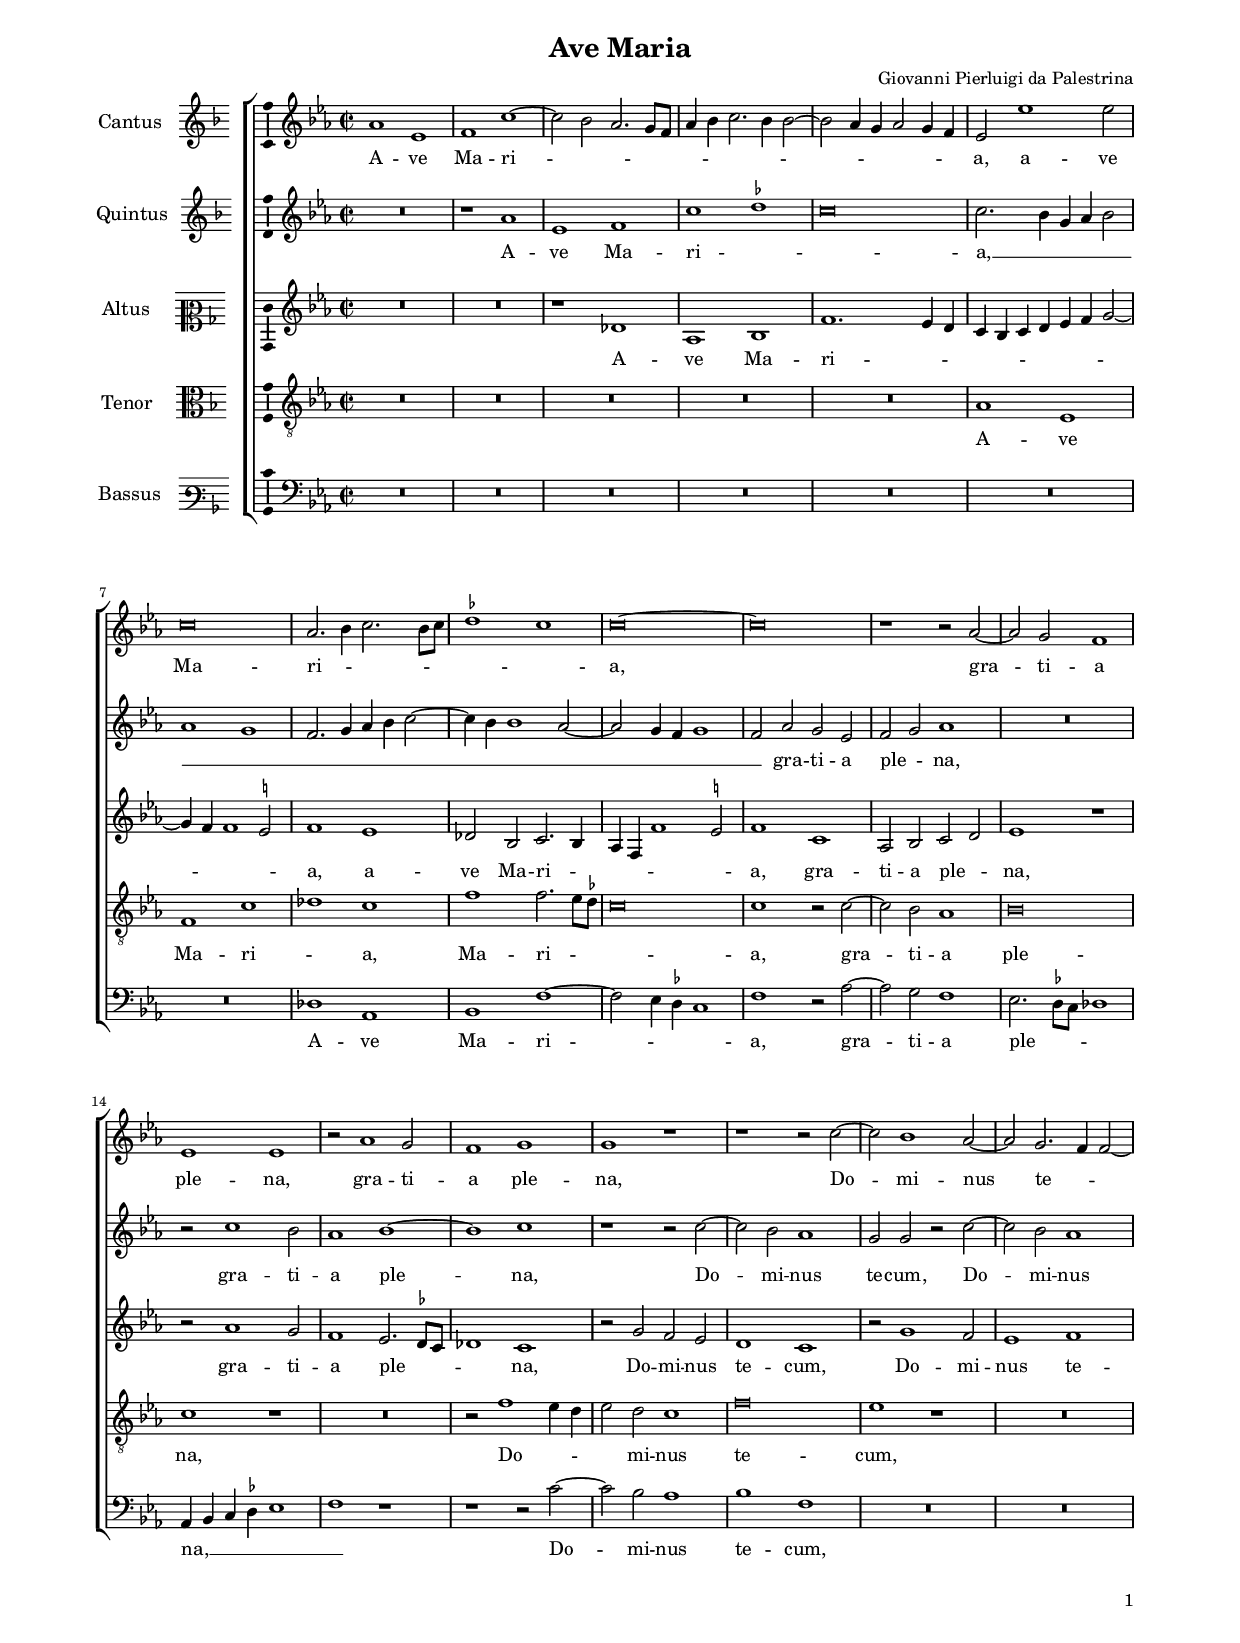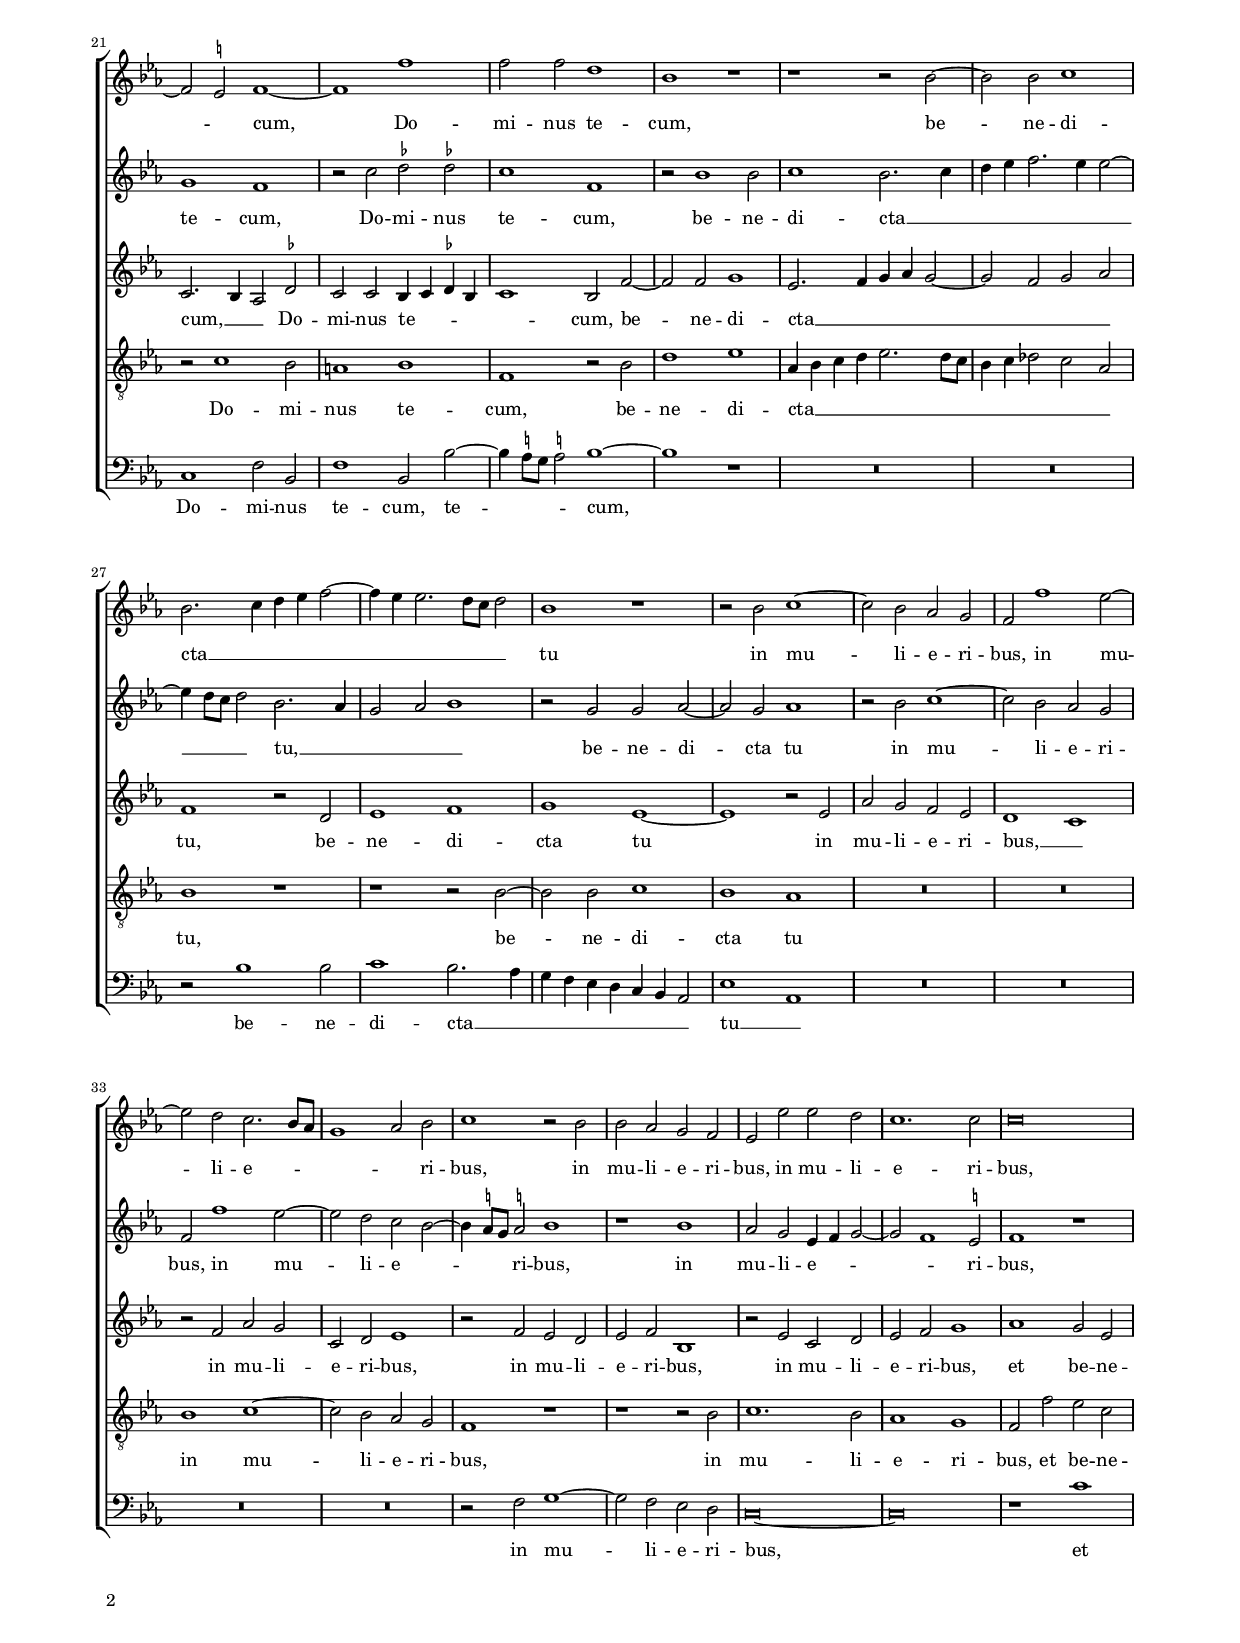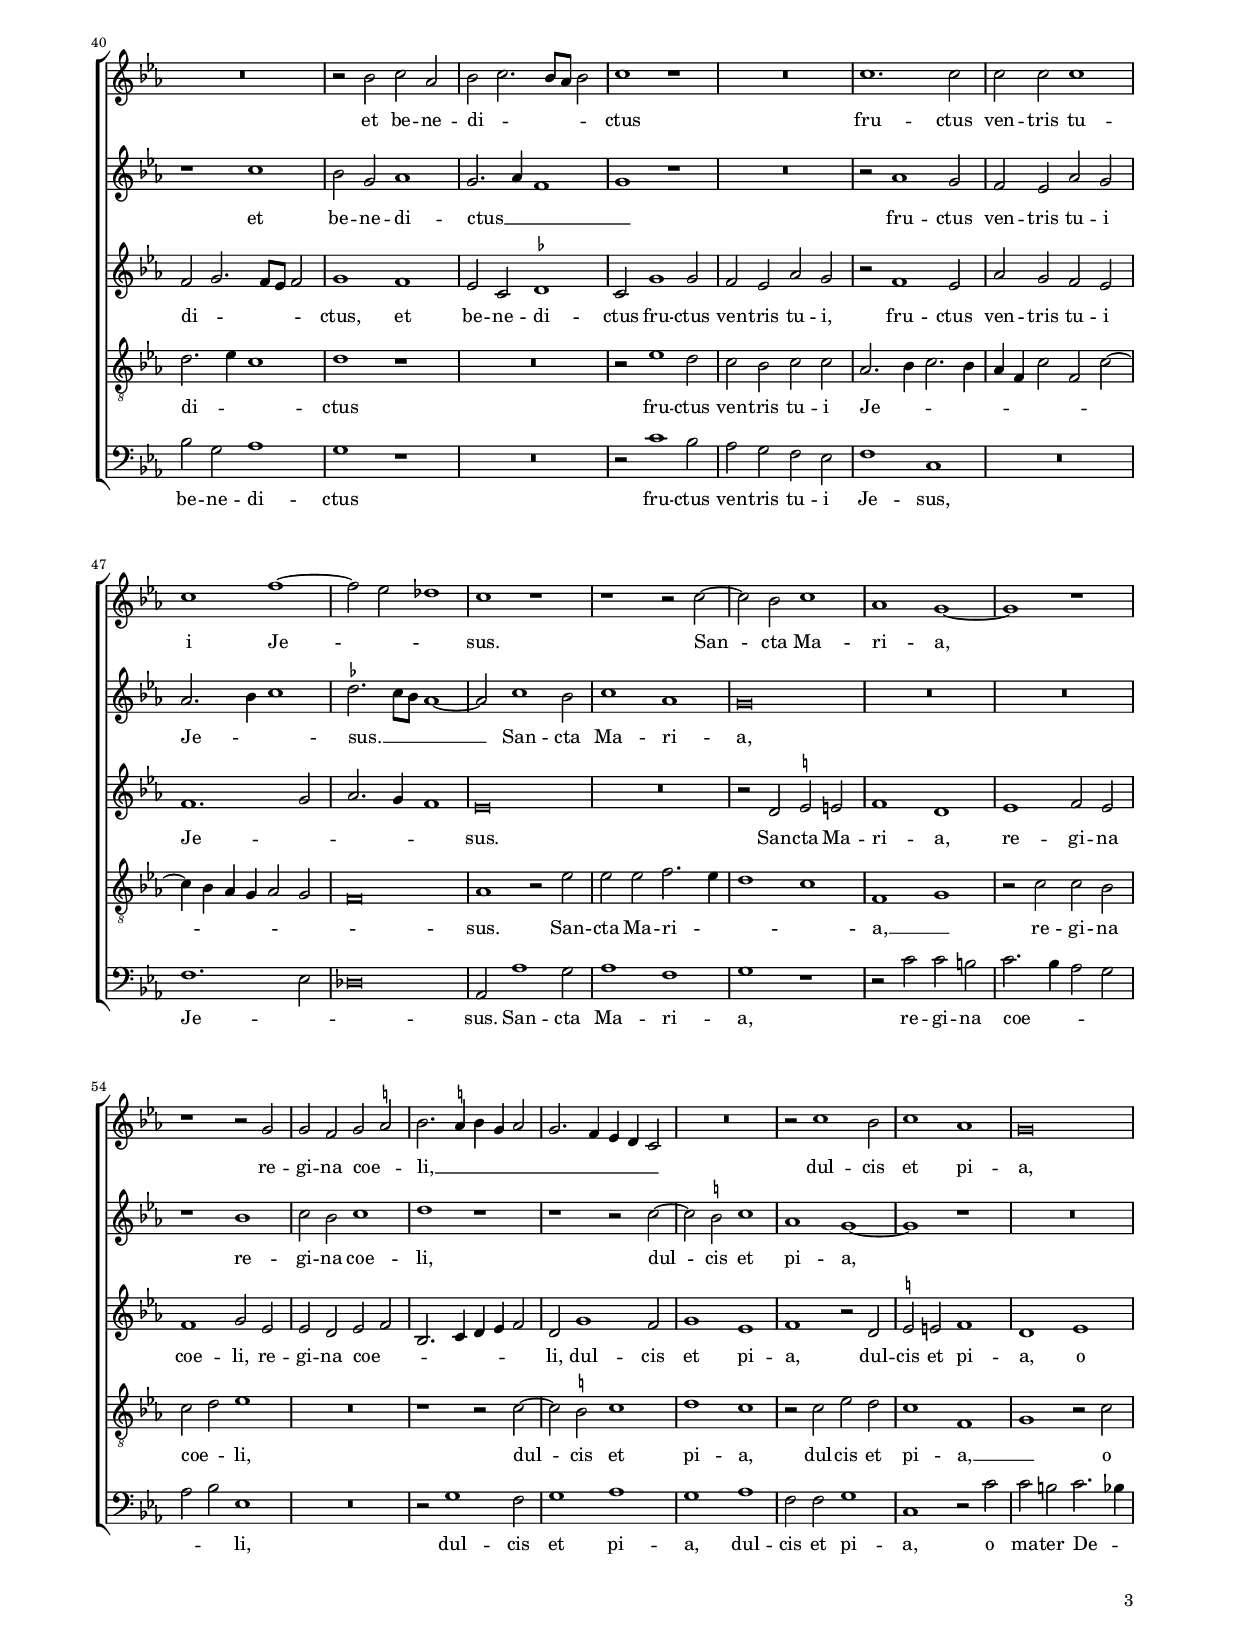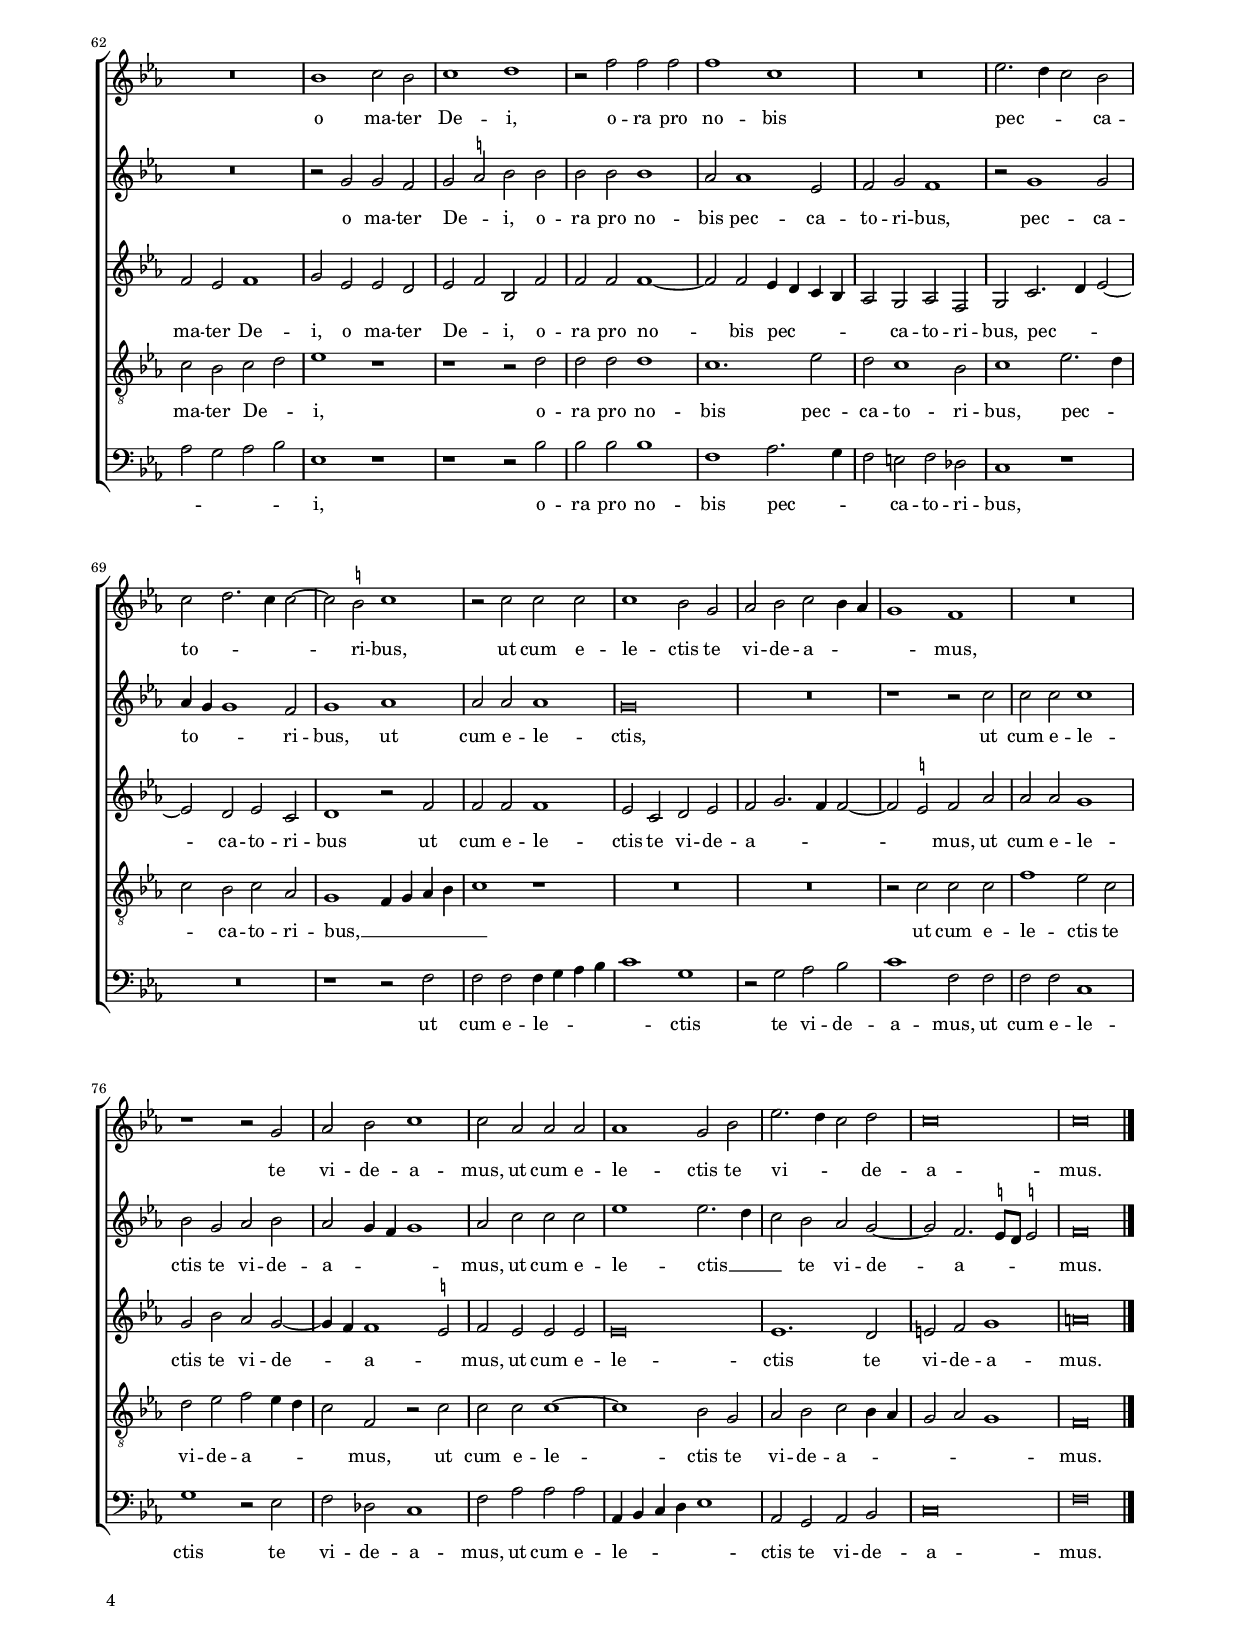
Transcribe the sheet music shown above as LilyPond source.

\header
{
  title="Ave Maria"
  composer="Giovanni Pierluigi da Palestrina"
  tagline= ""
}

\version "2.20.0"
\language deutsch
#(set-global-staff-size 15)
% #(set-default-paper-size "letter")
#(ly:set-option 'point-and-click #f)


\paper
	{
	top-margin = 1.8 \cm
	bottom-margin = 1.2 \cm
	left-margin = 1.8 \cm
	right-margin = 1.8 \cm
	ragged-bottom = ##f
	ragged-last-bottom = ##t
	print-page-number = ##f
	system-system-spacing = #'((basic-distance . 17) (minimum-distance . 14) (padding . 7) (strechability . 150))
    oddFooterMarkup=\markup   \fill-line { "" \fromproperty #'page:page-number-string }
    evenFooterMarkup=\markup  \fill-line { \fromproperty #'page:page-number-string "" }
    last-bottom-spacing = #'((basic-distance . 12) (minimum-distance . 7) (padding . 4))
	systems-per-page = 3
    page-count = 4
%	min-systems-per-page = 3
%	print-all-headers = ##t
%	print-first-page-number = ##t
%	first-page-number = 1
	}

	
global = {
    % \set Staff.autoBeaming = ##f
	\key f \major
	\time 2/2 \set Score.measureLength = #(ly:make-moment 2/1)
    \set Score.tempoHideNote = ##t
    \tempo 2 = 90
    \skip 1*2*82 \bar "|."
	}

	ficta = { \once \set suggestAccidentals = ##t }

	forget = #(define-music-function (music) (ly:music?) #{
		\accidentalStyle forget
		$music
		\accidentalStyle default
		#})


incipitcantus = \markup { \score {
	{
	\set Staff.instrumentName = \markup { \fontsize #1 "Cantus" }
	\key f \major
	\clef violin
	s4 \bar ""
	}
	\layout  {
	raggedright = ##t
	indent = 1.6 \cm
	line-width = 2.2\cm
	\context { \Staff \remove Time_signature_engraver }
	\override Staff.Clef.Y-extent = #'(0 . 0)
	}} \hspace #1 }
      
      
incipitquintus = \markup { \score {
	{
	\set Staff.instrumentName = \markup { \fontsize #1 "Quintus" }
	\key f \major
	\clef violin
	s4 \bar ""
	}
	\layout  {
	raggedright = ##t
	indent = 1.6 \cm
	line-width = 2.2\cm
	\context { \Staff \remove Time_signature_engraver }
	\override Staff.Clef.Y-extent = #'(0 . 0)
	}} \hspace #1 }
      
      
incipitaltus = \markup { \score {
	{
	\set Staff.instrumentName = \markup { \fontsize #1 "Altus" }
	\key f \major
	\clef mezzosoprano
	s4 \bar ""
	}
	\layout  {
	raggedright = ##t
	indent = 1.6 \cm
	line-width = 2.2\cm
	\context { \Staff \remove Time_signature_engraver }
	\override Staff.Clef.Y-extent = #'(0 . 0)
	}} \hspace #1 }


incipittenor = \markup { \score {
	{
	\set Staff.instrumentName = \markup { \fontsize #1 "Tenor" }
	\key f \major
	\clef alto
	s4 \bar ""
	}
	\layout  {
	raggedright = ##t
	indent = 1.6 \cm
	line-width = 2.2\cm
	\context { \Staff \remove Time_signature_engraver }
	\override Staff.Clef.Y-extent = #'(0 . 0)
	}} \hspace #1 }

      
incipitbassus = \markup { \score {
	{
	\set Staff.instrumentName = \markup { \fontsize #1 "Bassus" }
	\key f \major
	\clef varbaritone
	s4 \bar ""
	}
	\layout  {
	raggedright = ##t
	indent = 1.6 \cm
	line-width = 2.2\cm
	\context { \Staff \remove Time_signature_engraver }
	\override Staff.Clef.Y-extent = #'(0 . 0)
	}} \hspace #1 }


cantus =  \relative c''
	{
	b1 f
	g1 d'~
	d2 c b2. a8 g
	b4 c d2. c4 c2~
%5
	c2 b4 a b2 a4 g |
	f2 f'1 f2
	d\breve
	b2. c4 d2. c8 d
	\ficta es1 d
%10
	d\breve~ |
	d\breve
	r1 r2 b~
	b2 a g1
	f1 f
%15
	r2 b1 a2 |
	g1 a
	a1 r
	r1 r2 d~
	d2 c1 b2~
%20
	b2 a2. g4 g2~ |
	g2 \ficta fis g1~
	g1 g'
	g2 g e1
	c1 r
%25
	r1 r2 c~ |
	c2 c d1
	c2. d4 e f g2~
	g4 f f2. e8 d e2
	c1 r
%30
	r2 c d1~ |
	d2 c b a
	g2 g'1 f2~
	f2 e d2. c8 b
	a1 b2 c
%35
	d1 r2 c |
	c2 b a g
	f2 f' f e
	d1. d2
	d\breve
%40
	R\breve |
	r2 c d b
	c2 d2. c8 b c2
	d1 r
	R\breve
%45
	d1. d2 |
	d2 d d1
	d1 g~
	g2 f es1
	d1 r
%50
	r1 r2 d~ |
	d2 c d1
	b1 a~
	a1 r
	r1 r2 a
%55
	a2 g a \ficta h |
	c2. \ficta h4 c a \forget b2
	a2. g4 f e d2
	R\breve
	r2 d'1 c2
%60
	d1 b |
	a\breve
	R\breve
	c1 d2 c
	d1 e
%65
	r2 g g g |
	g1 d
	R\breve
	f2. e4 d2 c
	d2 e2. d4 d2~
%70
	d2 \ficta cis d1 |
	r2 d d d
	d1 c2 a
	b2 c d c4 b
	a1 g
%75
	R\breve |
	r1 r2 a
	b2 c d1
	d2 b b b
	b1 a2 c
%80
	f2. e4 d2 e |
	d\breve
	d\breve |
	}


quintus =  \relative c''
    {
	R\breve
	r1 b
	f1 g
	d'1 \ficta es
%5
	d\breve |
	d2. c4 a b c2
	b1 a
	g2. a4 b c d2~
	d4 c c1 b2~
%10
	b2 a4 g a1 |
	g2 b a f
	g2 a b1
	R\breve
	r2 d1 c2
%15
	b1 c~ |
	c1 d
	r1 r2 d~
	d2 c b1
	a2 a r d~
%20
	d2 c b1 |
	a1 g
	r2 d' \ficta es \ficta es!
	d1 g,
	r2 c1 c2
%25
	d1 c2. d4 |
	e4 f g2. f4 f2~
	f4 e8 d e2 c2. b4
	a2 b c1
	r2 a a b~
%30
	b2 a b1 |
	r2 c d1~
	d2 c b a
	g2 g'1 f2~
	f2 e d c~
%35
	c4 \ficta h8 a \ficta h!2 c1 |
	r1 c
	b2 a f4 g a2~
	a2 g1 \ficta fis2
	g1 r
%40
	r1 d' |
	c2 a b1
	a2. b4 g1
	a1 r
	R\breve
%45
	r2 b1 a2 |
	g2 f b a
	b2. c4 d1
	\ficta es2. d8 c b1~
	b2 d1 c2
%50
	d1 b |
	a\breve
	R\breve
	R\breve
	r1 c
%55
	d2 c d1 |
	e1 r
	r1 r2 d~
	d2 \ficta cis d1
	b1 a~
%60
	a1 r |
	R\breve
	R\breve
	r2 a a g
	a2 \ficta h c c
%65
	c2 c c1 |
	b2 b1 f2
	g2 a g1
	r2 a1 a2
	b4 a a1 g2
%70
	a1 b |
	b2 b b1
	a\breve
	R\breve
	r1 r2 d
%75
	d2 d d1 |
	c2 a b c
	b2 a4 g a1
	b2 d d d
	f1 f2. e4
%80
	d2 c b a~ |
	a2 g2. \ficta fis8 e \ficta fis!2
	g\breve |
	
	
%85
	
	
	
	
	
%90
	
	
	
	
	
%95
	
	
	
	
	
%100
	
	
	
	
	
%105
	
	
	
	
	
%110
	
	
	
	
	
%115
	
	}


altus =  \relative c'
	{
	R\breve
	R\breve
	r1 es
	b1 c |
%5
	g'1. f4 e |
	d4 c d e f g a2~
	a4 g g1 \ficta fis2
	g1 f
	es2 c d2. c4
%10
	b4 g g'1 \ficta fis2 |
	g1 d
	b2 c d e
	f1 r
	r2 b1 a2
%15
	g1 f2. \ficta es8 d |
	es1 d
	r2 a' g f
	e1 d
	r2 a'1 g2
%20
	f1 g |
	d2. c4 b2 \ficta es
	d2 d c4 d \ficta es c
	d1 c2 g'~
	g2 g a1
%25
	f2. g4 a b a2~ |
	a2 g a b
	g1 r2 e
	f1 g
	a1 f~
%30
	f1 r2 f |
	b2 a g f
	e1 d
	r2 g b a
	d,2 e f1
%35
	r2 g f e |
	f2 g c,1
	r2 f d e
	f2 g a1
	b1 a2 f
%40
	g2 a2. g8 f g2 |
    a1 g
	f2 d \ficta es1
	d2 a'1 a2
	g2 f b a
%45
	r2 g1 f2 |
	b2 a g f
	g1. a2
	b2. a4 g1
	f\breve
%50
	R\breve |
	r2 e \ficta fis fis!
	g1 e
	f1 g2 f
	g1 a2 f
%55
	f2 e f g |
	c,2. d4 e f g2
	e2 a1 g2
	a1 f
	g1 r2 e
%60
	\ficta fis2 fis! g1 |
	e1 f
	g2 f g1
	a2 f f e
	f2 g c, g'
%65
	g2 g g1~ |
	g2 g f4 e d c
	b2 a b g
	a2 d2. e4 f2~
	f2 e f d
%70
	e1 r2 g |
	g2 g g1
	f2 d e f
	g2 a2. g4 g2~
	g2 \ficta fis g b
%75
	b2 b a1 |
	a2 c b a~
	a4 g g1 \ficta fis2
	g2 f f f
	f\breve
%80
	f1. e2 |
	fis2 g a1
	h\breve |
	}


tenor  =  \relative c'
	{
	R\breve
	R\breve
	R\breve
	R\breve
%5
	R\breve |
	b1 f
	g1 d'
	es1 d
	g1 g2. f8 \ficta es
%10
	d\breve |
	d1 r2 d~
	d2 c b1
	c\breve
	d1 r
%15
	R\breve |
	r2 g1 f4 e
	f2 e d1
	g\breve
	f1 r
%20
	R\breve |
	r2 d1 c2
	h1 c
	g1 r2 c
	e1 f
%25
	b,4 c d e f2. e8 d |
	c4 d es2 d b
	c1 r
	r1 r2 c~
	c2 c d1
%30
	c1 b |
	R\breve
	R\breve
	c1 d~
	d2 c b a
%35
	g1 r |
	r1 r2 c
	d1. c2
	b1 a
	g2 g' f d
%40
	e2. f4 d1 |
	e1 r
	R\breve
	r2 f1 e2
	d2 c d d
%45
	b2. c4 d2. c4 |
	b4 g d'2 g, d'~
	d4 c b a b2 a
	g\breve
	b1 r2 f'
%50
	f2 f g2. f4 |
	e1 d
	g,1 a
	r2 d d c
	d2 e f1
%55
	R\breve |
	r1 r2 d~
	d2 \ficta cis d1
	e1 d
	r2 d f e
%60
	d1 g, |
	a1 r2 d
	d2 c d e
	f1 r
	r1 r2 e
%65
	e2 e e1 |
	d1. f2
	e2 d1 c2
	d1 f2. e4
	d2 c d b
%70
	a1 g4 a b c |
	d1 r
	R\breve
	R\breve
	r2 d d d
%75
	g1 f2 d |
	e2 f g f4 e
	d2 g, r d'
	d2 d d1~
	d1 c2 a
%80
	b2 c d c4 b |
	a2 b a1
	g\breve |
	}


bassus  =  \relative c
	{
	R\breve
	R\breve
	R\breve
	R\breve
%5
	R\breve |
	R\breve
	R\breve
	es1 b
	c1 g'~
%10
	g2 f4 \ficta es d1 |
	g1 r2 b~
	b2 a g1
	f2. \stemDown \ficta es8 d \stemNeutral es!1 
	b4 c d \ficta es f1
%15
	g1 r |
	r1 r2 d'~
	d2 c b1
	c1 g
	R\breve
%20
	R\breve |
	d1 g2 c,
	g'1 c,2 c'~
	c4 \ficta h8 a \ficta h!2 c1~
	c1 r
%25
	R\breve |
	R\breve
	r2 c1 c2
	d1 c2. b4
	a4 g f e d c b2
%30
	f'1 b, |
	R\breve
	R\breve
	R\breve
	R\breve
%35
	r2 g' a1~ |
	a2 g f e
	d\breve~
	d\breve
	r1 d'
%40
	c2 a b1 |
	a1 r
	R\breve
	r2 d1 c2
	b2 a g f
%45
	g1 d |
	R\breve
	g1. f2
	es\breve
	b2 b'1 a2
%50
	b1 g |
	a1 r
	r2 d d cis
	d2. c4 b2 a
	b2 c f,1
%55
	R\breve |
	r2 a1 g2
	a1 b
	a1 b
	g2 g a1
%60
	d,1 r2 d' |
	d2 cis d2. c4
	b2 a b c
	f,1 r
	r1 r2 c'
%65
	c2 c c1 |
	g1 b2. a4
	g2 fis g es
	d1 r
	R\breve
%70
	r1 r2 g |
	g2 g g4 a b c
	d1 a
	r2 a b c
	d1 g,2 g
%75
	g2 g d1 |
	a'1 r2 f
	g2 es d1
	g2 b b b
	b,4 c d e f1
%80
	b,2 a b c |
	d\breve
	g\breve |
	}


lyricscantus = \lyricmode {
	A -- ve Ma -- ri -- _ _ _ _ _ _ _ _ _ _ _ _ _ _ a,
    a -- ve Ma -- ri -- _ _ _ _ _ _ a,
    gra -- ti -- a ple -- na,
    gra -- ti -- a ple -- na,
    Do -- mi -- nus te -- _ _ _ cum,
    Do -- mi -- nus te -- cum,
    be -- ne -- di -- cta __ _ _ _ _ _ _ _ _ _ tu in mu -- li -- e -- ri -- bus,
    in mu -- li -- e -- _ _ _ _ ri -- bus,
    in mu -- li -- e -- ri -- bus,
    in mu -- li -- e -- ri -- bus,
    et be -- ne -- di -- _ _ _ _ ctus fru -- ctus ven -- tris tu -- i Je -- _ _ sus.
    San -- cta Ma -- ri -- a,
    re -- gi -- na coe -- _ li, __ _ _ _ _ _ _ _ _ _
    dul -- cis et pi -- a,
    o ma -- ter De -- i,
    o -- ra pro no -- bis pec -- _ _ ca -- to -- _ _ _ ri -- bus,
    ut cum e -- le -- ctis te vi -- de -- a -- _ _ _ mus,
    te vi -- de -- a -- mus,
    ut cum e -- le -- ctis te vi -- _ _ de -- a -- mus.
	}


lyricsquintus = \lyricmode {
	A -- ve Ma -- ri -- _ _ a, __ _ _ _ _ _ _ _ _ _ _ _ _ _ _ _ _ _ _ 
    gra -- ti -- a ple -- _ na,
    gra -- ti -- a ple -- na,
    Do -- mi -- nus te -- cum,
    Do -- mi -- nus te -- cum,
    Do -- mi -- nus te -- cum,
    be -- ne -- di -- cta __ _ _ _ _ _ _ _ _ _ tu, __ _ _ _ _ 
    be -- ne -- di -- cta tu
    in mu -- li -- e -- ri -- bus,
    in mu -- li -- e -- _ _ _ ri -- bus,
    in mu -- li -- e -- _ _ _ ri -- bus,
    et be -- ne -- di -- ctus __ _ _ _ fru -- ctus ven -- tris tu -- i Je -- _ _ sus. __ _ _ _
    San -- cta Ma -- ri -- a,
    re -- gi -- na coe -- li,
    dul -- cis et pi -- a,
    o ma -- ter De -- _ i,
    o -- ra pro no -- bis pec -- ca -- to -- ri -- bus,
    pec -- ca -- to -- _ _ ri -- bus,
    ut cum e -- le -- ctis,
    ut cum e -- le -- ctis te vi -- de -- a -- _ _ _ mus,
    ut cum e -- le -- ctis __ _ _ te vi -- de -- a -- _ _ _ mus.
	}


lyricsaltus = \lyricmode {
	A -- ve Ma -- ri -- _ _ _ _ _ _ _ _ _ _ _ _ a,
    a -- ve Ma -- ri -- _ _ _ _ _ a,
    gra -- ti -- a ple -- _ na,
    gra -- ti -- a ple -- _ _ _ na,
    Do -- mi -- nus te -- cum,
    Do -- mi -- nus te -- cum, __ _ _ 
    Do -- mi -- nus te -- _ _ _ _ cum,
    be -- ne -- di -- cta __ _ _ _ _ _ _ _ tu,
    be -- ne -- di -- cta tu
    in mu -- li -- e -- ri -- bus, __ _
    in mu -- li -- e -- ri -- bus,
    in mu -- li -- e -- ri -- bus,
    in mu -- li -- e -- ri -- bus,
    et be -- ne -- di -- _ _ _ _ ctus,
    et be -- ne -- di -- ctus
    fru -- ctus ven -- tris tu -- i,
    fru -- ctus ven -- tris tu -- i Je -- _ _ _ _ sus.
    San -- cta Ma -- ri -- a,
    re -- gi -- na coe -- li,
    re -- gi -- na coe -- _ _ _ _ _ _ li,
    dul -- cis et pi -- a,
    dul -- cis et pi -- a,
    o ma -- ter De -- i,
    o ma -- ter De -- _ i,
    o -- ra pro no -- bis pec -- _ _ _ _ ca -- to -- ri -- bus,
    pec -- _ _ ca -- to -- ri -- bus
    ut cum e -- le -- ctis te vi -- de -- a -- _ _ _ _ mus,
    ut cum e -- le -- ctis te vi -- de -- _ a -- _ mus,
    ut cum e -- le -- ctis te vi -- de -- a -- mus.
	}


lyricstenor = \lyricmode {
	A -- ve Ma -- ri -- _ a,
    Ma -- ri -- _ _ _ a,
    gra -- ti -- a ple -- na,
    Do -- _ _ _ mi -- nus te -- cum,
    Do -- mi -- nus te -- cum,
    be -- ne -- di -- cta __ _ _ _ _ _ _ _ _ _ _ _ tu,
    be -- ne -- di -- cta tu
    in mu -- li -- e -- ri -- bus,
    in mu -- li -- e -- ri -- bus,
    et be -- ne -- di -- _ _ ctus fru -- ctus ven -- tris tu -- i Je -- _ _ _ _ _ _ _ _ _ _ _ _ _ _ sus.
    San -- cta Ma -- ri -- _ _ _ a, __ _
    re -- gi -- na coe -- _ li,
    dul -- cis et pi -- a,
    dul -- cis et pi -- a, __ _
    o ma -- ter De -- _ i,
    o -- ra pro no -- bis pec -- ca -- to -- ri -- bus,
    pec -- _ _ ca -- to -- ri -- bus, __ _ _ _ _ _
    ut cum e -- le -- ctis te vi -- de -- a -- _ _ _ mus,
    ut cum e -- le -- ctis te vi -- de -- a -- _ _ _ _ _ mus.
	}


lyricsbassus = \lyricmode {
	A -- ve Ma -- ri -- _ _ _ a,
    gra -- ti -- a ple -- _ _ _ na, __ _ _ _ _ _
    Do -- mi -- nus te -- cum,
    Do -- mi -- nus te -- cum,
    te -- _ _ _ cum,
    be -- ne -- di -- cta __ _ _ _ _ _ _ _ _ tu __ _
    in mu -- li -- e -- ri -- bus,
    et be -- ne -- di -- ctus fru -- ctus ven -- tris tu -- i Je -- sus,
    Je -- _ _ sus.
    San -- cta Ma -- ri -- a,
    re -- gi -- na coe -- _ _ _ _ _ li,
    dul -- cis et pi -- a,
    dul -- cis et pi -- a,
    o ma -- ter De -- _ _ _ _ _ i,
    o -- ra pro no -- bis pec -- _ _ ca -- to -- ri -- bus,
    ut cum e -- le -- _ _ _ _ ctis te vi -- de -- a -- mus,
    ut cum e -- le -- ctis te vi -- de -- a -- mus,
    ut cum e -- le -- _ _ _ _ ctis te vi -- de -- a -- mus.
	}


\score
{  
    \transpose f es {
	\new ChoirStaff \with { \override StaffGrouper.staff-staff-spacing.basic-distance = #12 }
	<<

	\new Staff << \global
	\new Voice="v1" {
		\set Staff.instrumentName=\incipitcantus
%		\set Staff.instrumentName= "S"
		\set Staff.midiInstrument = "reed organ"
		\clef violin
		\cantus }
	\new Lyrics \lyricsto "v1" {\lyricscantus }
	>>


	\new Staff << \global
	\new Voice="v5" {
		\set Staff.instrumentName=\incipitquintus
%		\set Staff.instrumentName= "Q"
		\set Staff.midiInstrument = "reed organ"
		\clef violin
		\quintus}
	\new Lyrics \lyricsto "v5" {\lyricsquintus }
	>>
    

	\new Staff << \global
	\new Voice="v2" {
		\set Staff.instrumentName=\incipitaltus
%		\set Staff.instrumentName= "A"
		\set Staff.midiInstrument = "reed organ"
                \clef violin % "G_8"
		\altus}
	\new Lyrics \lyricsto "v2" {\lyricsaltus }
	>>


	\new Staff << \global
	\new Voice="v3" {
		\set Staff.instrumentName=\incipittenor
%		\set Staff.instrumentName= "T"
		\set Staff.midiInstrument = "reed organ"
		\clef "G_8"
		\tenor }
	\new Lyrics \lyricsto "v3" {\lyricstenor }
	>>


	\new Staff << \global
	\new Voice="v4" {
		\set Staff.instrumentName=\incipitbassus
%		\set Staff.instrumentName= "B"
		\set Staff.midiInstrument = "reed organ"
		\clef bass 
		\bassus }
	\new Lyrics \lyricsto "v4" {\lyricsbassus}
	>>

	>>
	} % transpose

	\layout
	{
	indent = 2.5\cm
	\context { \Lyrics \override VerticalAxisGroup.nonstaff-relatedstaff-spacing.padding = #1.4 }
%	\context { \Lyrics \override LyricText.font-size = #1 }
	\context { \Staff \override TimeSignature.break-visibility = #end-of-line-invisible }
	\context { \Staff \consists "Ambitus_engraver" }
	\context { \Score \override BarNumber.padding = #2 }
	\context { \Voice \override NoteHead.style = #'baroque }
	}

\midi
	{
    	
	}

}


% EOF
